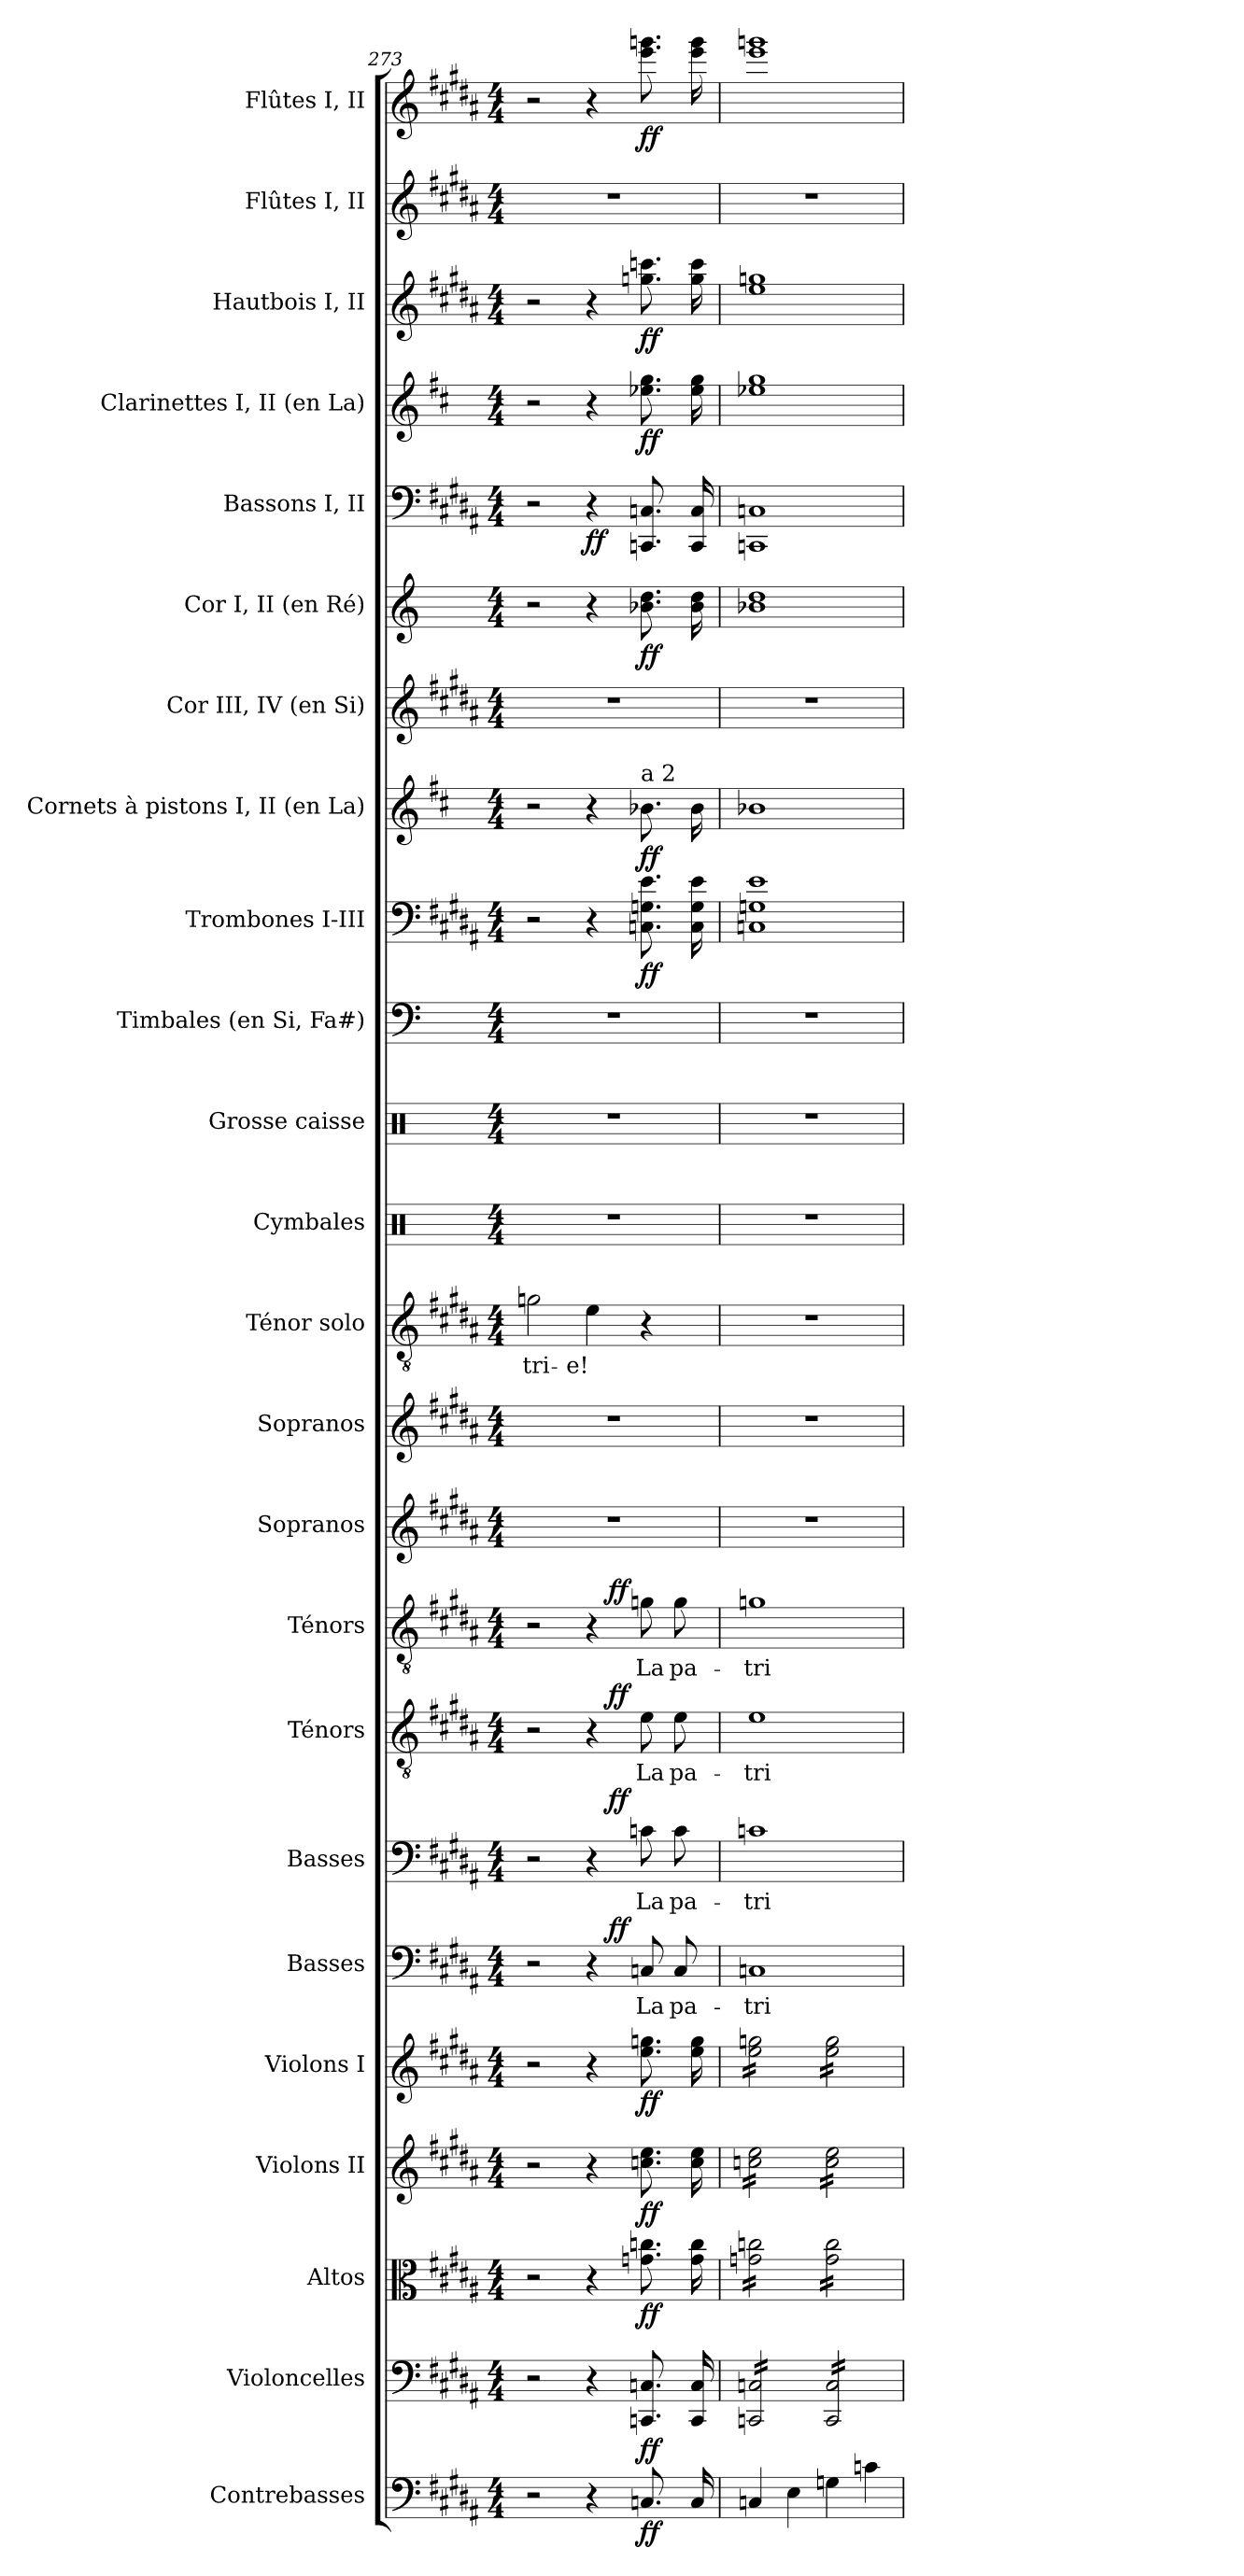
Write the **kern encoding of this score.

**kern	**dynam	**kern	**dynam	**kern	**dynam	**kern	**dynam	**kern	**dynam	**kern	**text	**dynam	**kern	**text	**dynam	**kern	**text	**dynam	**kern	**text	**dynam	**kern	**kern	**kern	**text	**kern	**kern	**kern	**kern	**dynam	**kern	**dynam	**kern	**kern	**dynam	**kern	**dynam	**kern	**dynam	**kern	**dynam	**kern	**kern	**dynam
*part24	*part24	*part23	*part23	*part22	*part22	*part21	*part21	*part20	*part20	*part19	*part19	*part19	*part18	*part18	*part18	*part17	*part17	*part17	*part16	*part16	*part16	*part15	*part14	*part13	*part13	*part12	*part11	*part10	*part9	*part9	*part8	*part8	*part7	*part6	*part6	*part5	*part5	*part4	*part4	*part3	*part3	*part2	*part1	*part1
*staff24	*staff24	*staff23	*staff23	*staff22	*staff22	*staff21	*staff21	*staff20	*staff20	*staff19	*staff19	*staff19	*staff18	*staff18	*staff18	*staff17	*staff17	*staff17	*staff16	*staff16	*staff16	*staff15	*staff14	*staff13	*staff13	*staff12	*staff11	*staff10	*staff9	*staff9	*staff8	*staff8	*staff7	*staff6	*staff6	*staff5	*staff5	*staff4	*staff4	*staff3	*staff3	*staff2	*staff1	*staff1
*I"Contrebasses	*	*I"Violoncelles	*	*I"Altos	*	*I"Violons II	*	*I"Violons I	*	*I"Basses	*	*	*I"Basses	*	*	*I"Ténors	*	*	*I"Ténors	*	*	*I"Sopranos	*I"Sopranos	*I"Ténor solo	*	*I"Cymbales	*I"Grosse caisse	*I"Timbales (en Si, Fa#)	*I"Trombones I-III	*	*I"Cornets à pistons I, II (en La)	*	*I"Cor III, IV (en Si)	*I"Cor I, II (en Ré)	*	*I"Bassons I, II	*	*I"Clarinettes I, II (en La)	*	*I"Hautbois I, II	*	*I"Flûtes I, II	*I"Flûtes I, II	*
*I'Cb.	*	*I'Vlles	*	*I'Altos	*	*I'Vns II	*	*I'Vns I	*	*I'Basses	*	*	*I'Basses	*	*	*I'Tén.	*	*	*I'Tén.	*	*	*I'Sopr.	*I'Sopr.	*I'Tén. solo	*	*I'Cym.	*I'G. c.	*I'Timb.	*I'Trb.	*	*I'C.à p. (La)	*	*I'Cor (Si)	*I'Cor (Ré)	*	*I'Bns	*	*I'Cl. (La)	*	*I'Hb.	*	*I'Fl.	*I'Fl.	*
*clefF4	*	*clefF4	*	*clefC3	*	*clefG2	*	*clefG2	*	*clefF4	*	*	*clefF4	*	*	*clefGv2	*	*	*clefGv2	*	*	*clefG2	*clefG2	*clefGv2	*	*clefX	*clefX	*clefF4	*clefF4	*	*clefG2	*	*clefG2	*clefG2	*	*clefF4	*	*clefG2	*	*clefG2	*	*clefG2	*clefG2	*
*ITrd7c12	*	*	*	*	*	*	*	*	*	*	*	*	*	*	*	*ITrd7c12	*	*	*ITrd7c12	*	*	*	*	*ITrd7c12	*	*	*	*	*	*	*ITrd2c3	*	*ITrd8c13	*ITrd6c10	*	*	*	*ITrd2c3	*	*	*	*	*	*
*k[f#c#g#d#a#]	*	*k[f#c#g#d#a#]	*	*k[f#c#g#d#a#]	*	*k[f#c#g#d#a#]	*	*k[f#c#g#d#a#]	*	*k[f#c#g#d#a#]	*	*	*k[f#c#g#d#a#]	*	*	*k[f#c#g#d#a#]	*	*	*k[f#c#g#d#a#]	*	*	*k[f#c#g#d#a#]	*k[f#c#g#d#a#]	*k[f#c#g#d#a#]	*	*k[]	*k[]	*k[]	*k[f#c#g#d#a#]	*	*k[f#c#g#d#a#]	*	*k[f#c#g#d#a#]	*k[f#c#]	*	*k[f#c#g#d#a#]	*	*k[f#c#g#d#a#]	*	*k[f#c#g#d#a#]	*	*k[f#c#g#d#a#]	*k[f#c#g#d#a#]	*
*B:	*	*B:	*	*B:	*	*B:	*	*B:	*	*B:	*	*	*B:	*	*	*B:	*	*	*B:	*	*	*B:	*B:	*B:	*	*C:	*C:	*C:	*B:	*	*B:	*	*B:	*D:	*	*B:	*	*B:	*	*B:	*	*B:	*B:	*
*M4/4	*	*M4/4	*	*M4/4	*	*M4/4	*	*M4/4	*	*M4/4	*	*	*M4/4	*	*	*M4/4	*	*	*M4/4	*	*	*M4/4	*M4/4	*M4/4	*	*M4/4	*M4/4	*M4/4	*M4/4	*	*M4/4	*	*M4/4	*M4/4	*	*M4/4	*	*M4/4	*	*M4/4	*	*M4/4	*M4/4	*
=273	=273	=273	=273	=273	=273	=273	=273	=273	=273	=273	=273	=273	=273	=273	=273	=273	=273	=273	=273	=273	=273	=273	=273	=273	=273	=273	=273	=273	=273	=273	=273	=273	=273	=273	=273	=273	=273	=273	=273	=273	=273	=273	=273	=273
!	!	!	!	!	!	!	!	!	!	!	!	!	!	!	!	!	!	!	!	!	!	!	!	!	!LO:LY:b:color=#000000	!	!	!	!	!	!	!	!	!	!	!	!	!	!	!	!	!	!	!
*	*	*	*	*	*	*	*	*	*	*^	*	*	*^	*	*	*^	*	*	*^	*	*	*	*	*	*	*	*	*	*	*	*	*	*	*	*	*	*	*	*	*	*	*	*	*
2r	.	2r	.	2r	.	2r	.	2r	.	2r	2ryy	.	.	2r	2ryy	.	.	2r	2ryy	.	.	2r	2ryy	.	.	1r	1r	2Gni\	-tri-	1r	1r	1r	2r	.	2r	.	1r	2r	.	2r	.	2r	.	2r	.	1r	2r	.
!	!	!	!	!	!	!	!	!	!	!	!	!	!	!	!	!	!	!	!	!	!	!	!	!	!	!	!	!	!LO:LY:b:color=#000000	!	!	!	!	!	!	!	!	!	!	!	!	!	!	!	!	!	!	!
4r	.	4r	.	4r	.	4r	.	4r	.	4r	16ryy	.	.	4r	16ryy	.	.	4r	16ryy	.	.	4r	16ryy	.	.	.	.	4Ei\	-e!	.	.	.	4r	.	4r	.	.	4r	.	4r	ff	4r	.	4r	.	.	4r	.
.	.	.	.	.	.	.	.	.	.	.	128ryy	.	.	.	128ryy	.	.	.	128ryy	.	.	.	128ryy	.	.	.	.	.	.	.	.	.	.	.	.	.	.	.	.	.	.	.	.	.	.	.	.	.
.	.	.	.	.	.	.	.	.	.	.	512ryy	.	.	.	512ryy	.	.	.	512ryy	.	.	.	512ryy	.	.	.	.	.	.	.	.	.	.	.	.	.	.	.	.	.	.	.	.	.	.	.	.	.
.	.	.	.	.	.	.	.	.	.	.	4ryy	.	ff	.	4ryy	.	ff	.	4ryy	.	ff	.	4ryy	.	ff	.	.	.	.	.	.	.	.	.	.	.	.	.	.	.	.	.	.	.	.	.	.	.
!	!	!	!	!	!	!	!	!	!	!	!	!LO:LY:b:color=#000000	!	!	!	!	!	!	!	!	!	!	!	!	!	!	!	!	!	!	!	!	!	!	!	!	!	!	!	!	!	!	!	!	!	!	!	!
!	!	!	!	!	!	!	!	!	!	!	!	!	!	!	!	!LO:LY:b:color=#000000	!	!	!	!	!	!	!	!	!	!	!	!	!	!	!	!	!	!	!	!	!	!	!	!	!	!	!	!	!	!	!	!
!	!	!	!	!	!	!	!	!	!	!	!	!	!	!	!	!	!	!	!	!LO:LY:b:color=#000000	!	!	!	!	!	!	!	!	!	!	!	!	!	!	!	!	!	!	!	!	!	!	!	!	!	!	!	!
!	!	!	!	!	!	!	!	!	!	!	!	!	!	!	!	!	!	!	!	!	!	!	!	!	!	!	!	!	!	!	!	!	!	!	!LO:TX:a:t=a 2	!	!	!	!	!	!	!	!	!	!	!	!	!
!	!	!	!	!	!	!	!	!	!	!	!	!	!	!	!	!	!	!	!	!	!	!	!	!LO:LY:b:color=#000000	!	!	!	!	!	!	!	!	!	!	!	!	!	!	!	!	!	!	!	!	!	!	!	!
8.CCni/	ff	8.CCni/ 8.Cni	ff	8.gni\ 8.ccni	ff	8.ccni\ 8.eei	ff	8.eei\ 8.ggni	ff	8Cni/	.	La	.	8cni\	.	La	.	8Ei\	.	La	.	8Gni\	.	La	.	.	.	4r	.	.	.	.	8.Cni\ 8.Gni 8.ei	ff	8.gni\	ff	.	8.cni\ 8.ei	ff	8.CCni/ 8.Cni	.	8.ccni\ 8.eei	ff	8.ggni\ 8.cccni	ff	.	8.eeei\ 8.gggni	ff
.	.	.	.	.	.	.	.	.	.	.	8ryy	.	.	.	8ryy	.	.	.	8ryy	.	.	.	8ryy	.	.	.	.	.	.	.	.	.	.	.	.	.	.	.	.	.	.	.	.	.	.	.	.	.
!	!	!	!	!	!	!	!	!	!	!	!	!LO:LY:b:color=#000000	!	!	!	!	!	!	!	!	!	!	!	!	!	!	!	!	!	!	!	!	!	!	!	!	!	!	!	!	!	!	!	!	!	!	!	!
!	!	!	!	!	!	!	!	!	!	!	!	!	!	!	!	!LO:LY:b:color=#000000	!	!	!	!	!	!	!	!	!	!	!	!	!	!	!	!	!	!	!	!	!	!	!	!	!	!	!	!	!	!	!	!
!	!	!	!	!	!	!	!	!	!	!	!	!	!	!	!	!	!	!	!	!LO:LY:b:color=#000000	!	!	!	!	!	!	!	!	!	!	!	!	!	!	!	!	!	!	!	!	!	!	!	!	!	!	!	!
!	!	!	!	!	!	!	!	!	!	!	!	!	!	!	!	!	!	!	!	!	!	!	!	!LO:LY:b:color=#000000	!	!	!	!	!	!	!	!	!	!	!	!	!	!	!	!	!	!	!	!	!	!	!	!
.	.	.	.	.	.	.	.	.	.	8Ci/	.	pa-	.	8ci\	.	pa-	.	8Ei\	.	pa-	.	8Gi\	.	pa-	.	.	.	.	.	.	.	.	.	.	.	.	.	.	.	.	.	.	.	.	.	.	.	.
16CCi/	.	16CCi/ 16Ci	.	16gi\ 16cci	.	16cci\ 16eei	.	16eei\ 16ggi	.	.	.	.	.	.	.	.	.	.	.	.	.	.	.	.	.	.	.	.	.	.	.	.	16Ci\ 16Gi 16ei	.	16gi\	.	.	16ci\ 16ei	.	16CCi/ 16Ci	.	16cci\ 16eei	.	16ggi\ 16ccci	.	.	16eeei\ 16gggi	.
.	.	.	.	.	.	.	.	.	.	.	32ryy	.	.	.	32ryy	.	.	.	32ryy	.	.	.	32ryy	.	.	.	.	.	.	.	.	.	.	.	.	.	.	.	.	.	.	.	.	.	.	.	.	.
.	.	.	.	.	.	.	.	.	.	.	64ryy	.	.	.	64ryy	.	.	.	64ryy	.	.	.	64ryy	.	.	.	.	.	.	.	.	.	.	.	.	.	.	.	.	.	.	.	.	.	.	.	.	.
.	.	.	.	.	.	.	.	.	.	.	256.ryy	.	.	.	256.ryy	.	.	.	256.ryy	.	.	.	256.ryy	.	.	.	.	.	.	.	.	.	.	.	.	.	.	.	.	.	.	.	.	.	.	.	.	.
*	*	*	*	*	*	*	*	*	*	*v	*v	*	*	*	*	*	*	*v	*v	*	*	*v	*v	*	*	*	*	*	*	*	*	*	*	*	*	*	*	*	*	*	*	*	*	*	*	*	*	*
*	*	*	*	*	*	*	*	*	*	*	*	*	*v	*v	*	*	*	*	*	*	*	*	*	*	*	*	*	*	*	*	*	*	*	*	*	*	*	*	*	*	*	*	*	*	*
=274	=274	=274	=274	=274	=274	=274	=274	=274	=274	=274	=274	=274	=274	=274	=274	=274	=274	=274	=274	=274	=274	=274	=274	=274	=274	=274	=274	=274	=274	=274	=274	=274	=274	=274	=274	=274	=274	=274	=274	=274	=274	=274	=274	=274
*	*	*	*	*	*	*	*	*	*	*^	*	*	*^	*	*	*^	*	*	*^	*	*	*	*	*	*	*	*	*	*	*	*	*	*	*	*	*	*	*	*	*	*	*	*	*
!	!	!	!	!	!	!	!	!	!	!	!	!LO:LY:b:color=#000000	!	!	!	!	!	!	!	!	!	!	!	!	!	!	!	!	!	!	!	!	!	!	!	!	!	!	!	!	!	!	!	!	!	!	!	!
*	*	*	*	*	*	*	*	*	*	*v	*v	*	*	*	*	*	*	*v	*v	*	*	*v	*v	*	*	*	*	*	*	*	*	*	*	*	*	*	*	*	*	*	*	*	*	*	*	*	*	*
*	*	*	*	*	*	*	*	*	*	*	*	*	*v	*v	*	*	*	*	*	*	*	*	*	*	*	*	*	*	*	*	*	*	*	*	*	*	*	*	*	*	*	*	*	*	*
*	*	*	*	*	*	*	*	*	*	*^	*	*	*^	*	*	*^	*	*	*^	*	*	*	*	*	*	*	*	*	*	*	*	*	*	*	*	*	*	*	*	*	*	*	*	*
!	!	!	!	!	!	!	!	!	!	!	!	!	!	!	!	!LO:LY:b:color=#000000	!	!	!	!	!	!	!	!	!	!	!	!	!	!	!	!	!	!	!	!	!	!	!	!	!	!	!	!	!	!	!	!
*	*	*	*	*	*	*	*	*	*	*v	*v	*	*	*	*	*	*	*v	*v	*	*	*v	*v	*	*	*	*	*	*	*	*	*	*	*	*	*	*	*	*	*	*	*	*	*	*	*	*	*
*	*	*	*	*	*	*	*	*	*	*	*	*	*v	*v	*	*	*	*	*	*	*	*	*	*	*	*	*	*	*	*	*	*	*	*	*	*	*	*	*	*	*	*	*	*	*
*	*	*	*	*	*	*	*	*	*	*^	*	*	*^	*	*	*^	*	*	*^	*	*	*	*	*	*	*	*	*	*	*	*	*	*	*	*	*	*	*	*	*	*	*	*	*
!	!	!	!	!	!	!	!	!	!	!	!	!	!	!	!	!	!	!	!	!LO:LY:b:color=#000000	!	!	!	!	!	!	!	!	!	!	!	!	!	!	!	!	!	!	!	!	!	!	!	!	!	!	!	!
*	*	*	*	*	*	*	*	*	*	*v	*v	*	*	*	*	*	*	*v	*v	*	*	*v	*v	*	*	*	*	*	*	*	*	*	*	*	*	*	*	*	*	*	*	*	*	*	*	*	*	*
*	*	*	*	*	*	*	*	*	*	*	*	*	*v	*v	*	*	*	*	*	*	*	*	*	*	*	*	*	*	*	*	*	*	*	*	*	*	*	*	*	*	*	*	*	*	*
*	*	*	*	*	*	*	*	*	*	*^	*	*	*^	*	*	*^	*	*	*^	*	*	*	*	*	*	*	*	*	*	*	*	*	*	*	*	*	*	*	*	*	*	*	*	*
!	!	!	!	!	!	!	!	!	!	!	!	!	!	!	!	!	!	!	!	!	!	!	!	!LO:LY:b:color=#000000	!	!	!	!	!	!	!	!	!	!	!	!	!	!	!	!	!	!	!	!	!	!	!	!
*	*	*	*	*	*	*	*	*	*	*v	*v	*	*	*	*	*	*	*v	*v	*	*	*v	*v	*	*	*	*	*	*	*	*	*	*	*	*	*	*	*	*	*	*	*	*	*	*	*	*	*
*	*	*	*	*	*	*	*	*	*	*	*	*	*v	*v	*	*	*	*	*	*	*	*	*	*	*	*	*	*	*	*	*	*	*	*	*	*	*	*	*	*	*	*	*	*	*
*	*	*tremolo	*	*	*	*	*	*	*	*	*	*	*	*	*	*	*	*	*	*	*	*	*	*	*	*	*	*	*	*	*	*	*	*	*	*	*	*	*	*	*	*	*	*
*	*	*	*	*tremolo	*	*	*	*	*	*	*	*	*	*	*	*	*	*	*	*	*	*	*	*	*	*	*	*	*	*	*	*	*	*	*	*	*	*	*	*	*	*	*	*
*	*	*	*	*	*	*tremolo	*	*	*	*	*	*	*	*	*	*	*	*	*	*	*	*	*	*	*	*	*	*	*	*	*	*	*	*	*	*	*	*	*	*	*	*	*	*
*	*	*	*	*	*	*	*	*tremolo	*	*	*	*	*	*	*	*	*	*	*	*	*	*	*	*	*	*	*	*	*	*	*	*	*	*	*	*	*	*	*	*	*	*	*	*
4CCni/	.	16CCni/ 16CniLL	.	16gni\ 16ccniLL	.	16ccni\ 16eeiLL	.	16eei\ 16ggniLL	.	1Cni	-tri-	.	1cni	-tri-	.	1Ei	-tri-	.	1Gni	-tri-	.	1r	1r	1r	.	1r	1r	1r	1Cni 1Gni 1ei	.	1gni	.	1r	1cni 1ei	.	1CCni 1Cni	.	1ccni 1eei	.	1eei 1ggni	.	1r	1eeei 1gggni	.
.	.	16CCni/ 16Cni	.	16gni\ 16ccni	.	16ccni\ 16eei	.	16eei\ 16ggni	.	.	.	.	.	.	.	.	.	.	.	.	.	.	.	.	.	.	.	.	.	.	.	.	.	.	.	.	.	.	.	.	.	.	.	.
.	.	16CCni/ 16Cni	.	16gni\ 16ccni	.	16ccni\ 16eei	.	16eei\ 16ggni	.	.	.	.	.	.	.	.	.	.	.	.	.	.	.	.	.	.	.	.	.	.	.	.	.	.	.	.	.	.	.	.	.	.	.	.
.	.	16CCni/ 16Cni	.	16gni\ 16ccni	.	16ccni\ 16eei	.	16eei\ 16ggni	.	.	.	.	.	.	.	.	.	.	.	.	.	.	.	.	.	.	.	.	.	.	.	.	.	.	.	.	.	.	.	.	.	.	.	.
4EEi\	.	16CCni/ 16Cni	.	16gni\ 16ccni	.	16ccni\ 16eei	.	16eei\ 16ggni	.	.	.	.	.	.	.	.	.	.	.	.	.	.	.	.	.	.	.	.	.	.	.	.	.	.	.	.	.	.	.	.	.	.	.	.
.	.	16CCni/ 16Cni	.	16gni\ 16ccni	.	16ccni\ 16eei	.	16eei\ 16ggni	.	.	.	.	.	.	.	.	.	.	.	.	.	.	.	.	.	.	.	.	.	.	.	.	.	.	.	.	.	.	.	.	.	.	.	.
.	.	16CCni/ 16Cni	.	16gni\ 16ccni	.	16ccni\ 16eei	.	16eei\ 16ggni	.	.	.	.	.	.	.	.	.	.	.	.	.	.	.	.	.	.	.	.	.	.	.	.	.	.	.	.	.	.	.	.	.	.	.	.
.	.	16CCni/ 16CniJJ	.	16gni\ 16ccniJJ	.	16ccni\ 16eeiJJ	.	16eei\ 16ggniJJ	.	.	.	.	.	.	.	.	.	.	.	.	.	.	.	.	.	.	.	.	.	.	.	.	.	.	.	.	.	.	.	.	.	.	.	.
4GGni\	.	16CCi/ 16CiLL	.	16gi\ 16cciLL	.	16cci\ 16eeiLL	.	16eei\ 16ggiLL	.	.	.	.	.	.	.	.	.	.	.	.	.	.	.	.	.	.	.	.	.	.	.	.	.	.	.	.	.	.	.	.	.	.	.	.
.	.	16CCi/ 16Ci	.	16gi\ 16cci	.	16cci\ 16eei	.	16eei\ 16ggi	.	.	.	.	.	.	.	.	.	.	.	.	.	.	.	.	.	.	.	.	.	.	.	.	.	.	.	.	.	.	.	.	.	.	.	.
.	.	16CCi/ 16Ci	.	16gi\ 16cci	.	16cci\ 16eei	.	16eei\ 16ggi	.	.	.	.	.	.	.	.	.	.	.	.	.	.	.	.	.	.	.	.	.	.	.	.	.	.	.	.	.	.	.	.	.	.	.	.
.	.	16CCi/ 16Ci	.	16gi\ 16cci	.	16cci\ 16eei	.	16eei\ 16ggi	.	.	.	.	.	.	.	.	.	.	.	.	.	.	.	.	.	.	.	.	.	.	.	.	.	.	.	.	.	.	.	.	.	.	.	.
4Cni\	.	16CCi/ 16Ci	.	16gi\ 16cci	.	16cci\ 16eei	.	16eei\ 16ggi	.	.	.	.	.	.	.	.	.	.	.	.	.	.	.	.	.	.	.	.	.	.	.	.	.	.	.	.	.	.	.	.	.	.	.	.
.	.	16CCi/ 16Ci	.	16gi\ 16cci	.	16cci\ 16eei	.	16eei\ 16ggi	.	.	.	.	.	.	.	.	.	.	.	.	.	.	.	.	.	.	.	.	.	.	.	.	.	.	.	.	.	.	.	.	.	.	.	.
.	.	16CCi/ 16Ci	.	16gi\ 16cci	.	16cci\ 16eei	.	16eei\ 16ggi	.	.	.	.	.	.	.	.	.	.	.	.	.	.	.	.	.	.	.	.	.	.	.	.	.	.	.	.	.	.	.	.	.	.	.	.
.	.	16CCi/ 16CiJJ	.	16gi\ 16cciJJ	.	16cci\ 16eeiJJ	.	16eei\ 16ggiJJ	.	.	.	.	.	.	.	.	.	.	.	.	.	.	.	.	.	.	.	.	.	.	.	.	.	.	.	.	.	.	.	.	.	.	.	.
*	*	*	*	*	*	*	*	*Xtremolo	*	*	*	*	*	*	*	*	*	*	*	*	*	*	*	*	*	*	*	*	*	*	*	*	*	*	*	*	*	*	*	*	*	*	*	*
*	*	*	*	*	*	*Xtremolo	*	*	*	*	*	*	*	*	*	*	*	*	*	*	*	*	*	*	*	*	*	*	*	*	*	*	*	*	*	*	*	*	*	*	*	*	*	*
*	*	*	*	*Xtremolo	*	*	*	*	*	*	*	*	*	*	*	*	*	*	*	*	*	*	*	*	*	*	*	*	*	*	*	*	*	*	*	*	*	*	*	*	*	*	*	*
*	*	*Xtremolo	*	*	*	*	*	*	*	*	*	*	*	*	*	*	*	*	*	*	*	*	*	*	*	*	*	*	*	*	*	*	*	*	*	*	*	*	*	*	*	*	*	*
=	=	=	=	=	=	=	=	=	=	=	=	=	=	=	=	=	=	=	=	=	=	=	=	=	=	=	=	=	=	=	=	=	=	=	=	=	=	=	=	=	=	=	=	=
*-	*-	*-	*-	*-	*-	*-	*-	*-	*-	*-	*-	*-	*-	*-	*-	*-	*-	*-	*-	*-	*-	*-	*-	*-	*-	*-	*-	*-	*-	*-	*-	*-	*-	*-	*-	*-	*-	*-	*-	*-	*-	*-	*-	*-
